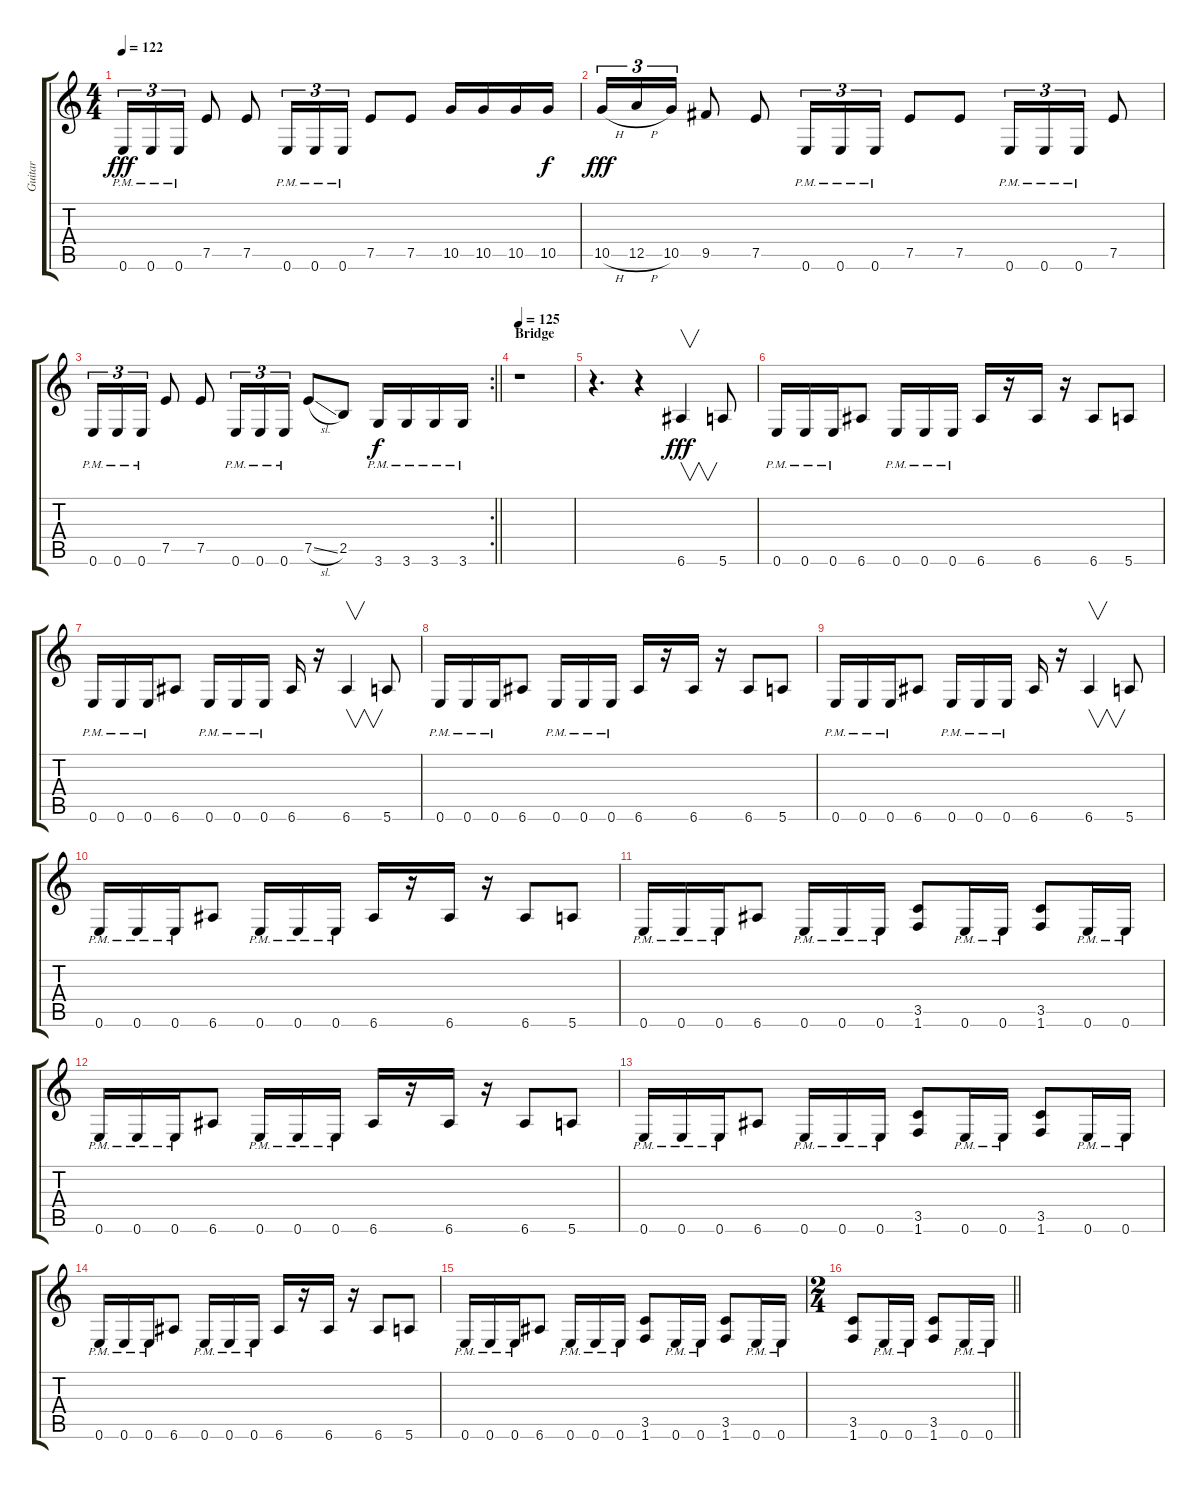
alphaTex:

\track ("Guitar" "Guitar") {instrument distortionguitar}
\staff {score tabs}
\tuning (E4 B3 G3 D3 A2 E2) {hide}
\ts (4 4)
\tempo 122
\clef g2
\ks c
0.6{pm}.16{tu (3 2) dy fff} 0.6{pm}.16{tu (3 2)} 0.6{pm}.16{tu (3 2)} 7.5.8 7.5.8 0.6{pm}.16{tu (3 2)} 0.6{pm}.16{tu (3 2)} 0.6{pm}.16{tu (3 2)} 7.5.8 7.5.8 10.5.16 10.5.16 10.5.16 10.5.16{dy f} |
10.5{h}.16{tu (3 2) dy fff} 12.5{h}.16{tu (3 2)} 10.5.16{tu (3 2)} 9.5.8 7.5.8 0.6{pm}.16{tu (3 2)} 0.6{pm}.16{tu (3 2)} 0.6{pm}.16{tu (3 2)} 7.5.8 7.5.8 0.6{pm}.16{tu (3 2)} 0.6{pm}.16{tu (3 2)} 0.6{pm}.16{tu (3 2)} 7.5.8 |
\rc 2
\barLineRight lightlight
0.6{pm}.16{tu (3 2)} 0.6{pm}.16{tu (3 2)} 0.6{pm}.16{tu (3 2)} 7.5.8 7.5.8 0.6{pm}.16{tu (3 2)} 0.6{pm}.16{tu (3 2)} 0.6{pm}.16{tu (3 2)} 7.5{sl}.8 2.5.8 3.6{pm}.16{dy f} 3.6{pm}.16 3.6{pm}.16 3.6{pm}.16 |
\section ("" "Bridge")
\tempo 125
r.1 |
r.4{d} r.4 6.6.4{v dy fff} 5.6.8 |
0.6{pm}.16 0.6{pm}.16 0.6{pm}.16 6.6.8 0.6{pm}.16 0.6{pm}.16 0.6{pm}.16 6.6.16 r.16 6.6.16 r.16 6.6.8 5.6.8 |
0.6{pm}.16 0.6{pm}.16 0.6{pm}.16 6.6.8 0.6{pm}.16 0.6{pm}.16 0.6{pm}.16 6.6.16 r.16 6.6.4{v} 5.6.8 |
0.6{pm}.16 0.6{pm}.16 0.6{pm}.16 6.6.8 0.6{pm}.16 0.6{pm}.16 0.6{pm}.16 6.6.16 r.16 6.6.16 r.16 6.6.8 5.6.8 |
0.6{pm}.16 0.6{pm}.16 0.6{pm}.16 6.6.8 0.6{pm}.16 0.6{pm}.16 0.6{pm}.16 6.6.16 r.16 6.6.4{v} 5.6.8 |
0.6{pm}.16 0.6{pm}.16 0.6{pm}.16 6.6.8 0.6{pm}.16 0.6{pm}.16 0.6{pm}.16 6.6.16 r.16 6.6.16 r.16 6.6.8 5.6.8 |
0.6{pm}.16 0.6{pm}.16 0.6{pm}.16 6.6.8 0.6{pm}.16 0.6{pm}.16 0.6{pm}.16 (3.5 1.6).8 0.6{pm}.16 0.6{pm}.16 (3.5 1.6).8 0.6{pm}.16 0.6{pm}.16 |
0.6{pm}.16 0.6{pm}.16 0.6{pm}.16 6.6.8 0.6{pm}.16 0.6{pm}.16 0.6{pm}.16 6.6.16 r.16 6.6.16 r.16 6.6.8 5.6.8 |
0.6{pm}.16 0.6{pm}.16 0.6{pm}.16 6.6.8 0.6{pm}.16 0.6{pm}.16 0.6{pm}.16 (3.5 1.6).8 0.6{pm}.16 0.6{pm}.16 (3.5 1.6).8 0.6{pm}.16 0.6{pm}.16 |
0.6{pm}.16 0.6{pm}.16 0.6{pm}.16 6.6.8 0.6{pm}.16 0.6{pm}.16 0.6{pm}.16 6.6.16 r.16 6.6.16 r.16 6.6.8 5.6.8 |
0.6{pm}.16 0.6{pm}.16 0.6{pm}.16 6.6.8 0.6{pm}.16 0.6{pm}.16 0.6{pm}.16 (3.5 1.6).8 0.6{pm}.16 0.6{pm}.16 (3.5 1.6).8 0.6{pm}.16 0.6{pm}.16 |
\ts (2 4)
\barLineRight lightlight
(3.5 1.6).8 0.6{pm}.16 0.6{pm}.16 (3.5 1.6).8 0.6{pm}.16 0.6{pm}.16
